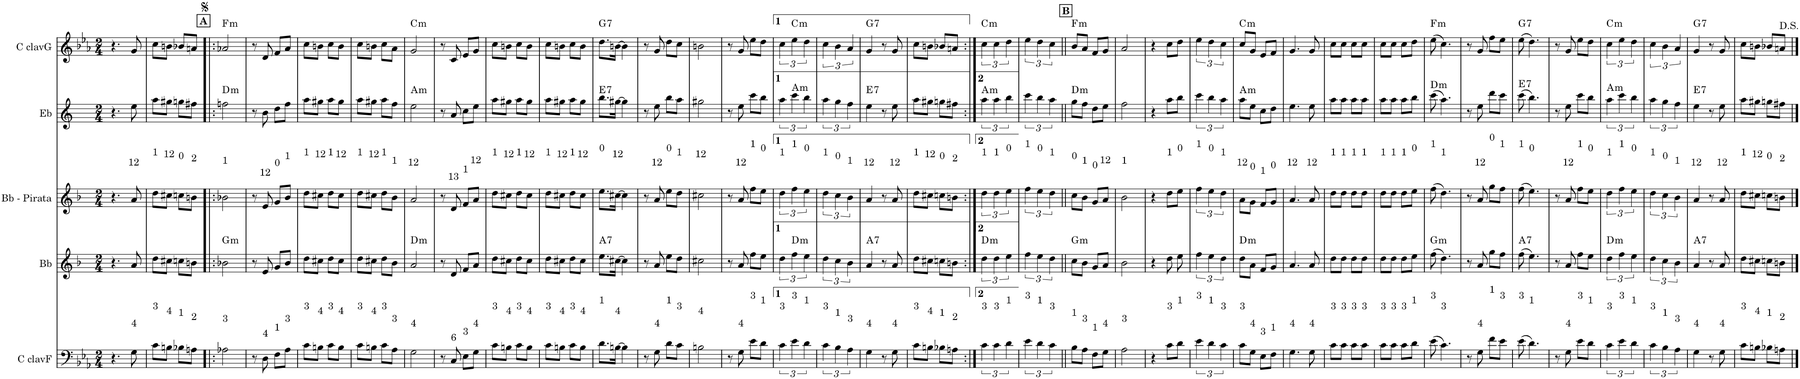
**kern	**kern	**harte	**kern	**kern	**harte	**kern	**harte
*part5	*part4	*part4	*part3	*part2	*part2	*part1	*part1
*staff5	*staff4	*	*staff3	*staff2	*	*staff1	*
*I"C clavF	*I"Bb	*	*I"Bb - Pirata	*I"Eb	*	*I"C clavG	*
*clefF4	*clefG2	*	*clefG2	*clefG2	*	*clefG2	*
*	*Trd1c2	*	*Trd1c2	*Trd5c9	*	*	*
*k[b-e-a-]	*k[b-]	*	*k[b-]	*k[]	*	*k[b-e-a-]	*
*E-:	*F:	*	*F:	*	*	*E-:	*
*M2/4	*M2/4	*	*M2/4	*M2/4	*	*M2/4	*
=1	=1	=1	=1	=1	=1	=1	=1
4.r	4.r	.	4.r	4.r	.	4.r	.
8G\	8a/	.	8a/	8ee\	.	8g/	.
=2	=2	=2	=2	=2	=2	=2	=2
8c\L	8dd\L	.	8dd\L	8aa\L	.	8cc\L	.
8Bn\J	8cc#X\J	.	8cc#X\J	8gg#X\J	.	8bn\J	.
8B-X\L	8ccn\L	.	8ccn\L	8ggn\L	.	8b-X/L	.
8An\J	8bn\J	.	8bn\J	8ff#X\J	.	8an/J	.
!!LO:REH:place=s1:a:B:cj:t=A
=3!|:	=3!|:	=3!|:	=3!|:	=3!|:	=3!|:	=3!|:	=3!|:
!	!	!LO:H:kt=m	!	!	!LO:H:kt=m	!	!LO:H:kt=m
2A-X\	2b-X\	G:min	2b-X\	2ffn\	D:min	2a-X/	F:min
=4	=4	=4	=4	=4	=4	=4	=4
8r	8r	.	8r	8r	.	8r	.
8D\	8e/	.	8e/	8b\	.	8d/	.
8F\L	8g/L	.	8g/L	8dd\L	.	8f/L	.
8A-\J	8b-/J	.	8b-/J	8ff\J	.	8a-/J	.
=5	=5	=5	=5	=5	=5	=5	=5
8c\L	8dd\L	.	8dd\L	8aa\L	.	8cc\L	.
8Bn\J	8cc#X\J	.	8cc#X\J	8gg#X\J	.	8bn\J	.
8c\L	8dd\L	.	8dd\L	8aa\L	.	8cc\L	.
8B\J	8cc#\J	.	8cc#\J	8gg#\J	.	8b\J	.
=6	=6	=6	=6	=6	=6	=6	=6
8c\L	8dd\L	.	8dd\L	8aa\L	.	8cc\L	.
8Bn\J	8cc#X\J	.	8cc#X\J	8gg#X\J	.	8bn\J	.
8c\L	8dd\L	.	8dd\L	8aa\L	.	8cc\L	.
8A-\J	8b-\J	.	8b-\J	8ff\J	.	8a-\J	.
=7	=7	=7	=7	=7	=7	=7	=7
!	!	!LO:H:kt=m	!	!	!LO:H:kt=m	!	!LO:H:kt=m
2G\	2a/	D:min	2a/	2ee\	A:min	2g/	C:min
=8	=8	=8	=8	=8	=8	=8	=8
8r	8r	.	8r	8r	.	8r	.
8C/	8d/	.	8d/	8a/	.	8c/	.
8E-\L	8f/L	.	8f/L	8cc\L	.	8e-/L	.
8G\J	8a/J	.	8a/J	8ee\J	.	8g/J	.
=9	=9	=9	=9	=9	=9	=9	=9
8c\L	8dd\L	.	8dd\L	8aa\L	.	8cc\L	.
8Bn\J	8cc#X\J	.	8cc#X\J	8gg#X\J	.	8bn\J	.
8c\L	8dd\L	.	8dd\L	8aa\L	.	8cc\L	.
8B\J	8cc#\J	.	8cc#\J	8gg#\J	.	8b\J	.
=10	=10	=10	=10	=10	=10	=10	=10
8c\L	8dd\L	.	8dd\L	8aa\L	.	8cc\L	.
8Bn\J	8cc#X\J	.	8cc#X\J	8gg#X\J	.	8bn\J	.
8c\L	8dd\L	.	8dd\L	8aa\L	.	8cc\L	.
8B\J	8cc#\J	.	8cc#\J	8gg#\J	.	8b\J	.
=11	=11	=11	=11	=11	=11	=11	=11
!	!	!LO:H:kt=7	!	!	!LO:H:kt=7	!	!LO:H:kt=7
8.d\L	8.ee\L	A:7	8.ee\L	8.bb\L	E:7	8.dd\L	G:7
[>16Bn\Jk	[>16cc#X\Jk	.	[>16cc#X\Jk	[>16gg#X\Jk	.	[>16bn\Jk	.
4B\]	4cc#\]	.	4cc#\]	4gg#\]	.	4b\]	.
=12	=12	=12	=12	=12	=12	=12	=12
8r	8r	.	8r	8r	.	8r	.
8G\	8a/	.	8a/	8ee\	.	8g/	.
8d\L	8ee\L	.	8ee\L	8bb\L	.	8dd\L	.
8c\J	8dd\J	.	8dd\J	8aa\J	.	8cc\J	.
=13	=13	=13	=13	=13	=13	=13	=13
2Bn\	2cc#X\	.	2cc#X\	2gg#X\	.	2bn\	.
=14	=14	=14	=14	=14	=14	=14	=14
8r	8r	.	8r	8r	.	8r	.
8G\	8a/	.	8a/	8ee\	.	8g/	.
8e-\L	8ff\L	.	8ff\L	8ccc\L	.	8ee-\L	.
8d\J	8ee\J	.	8ee\J	8bb\J	.	8dd\J	.
=15	=15	=15	=15	=15	=15	=15	=15
6c\	6dd\	.	6dd\	6aa\	.	6cc\	.
!	!	!LO:H:kt=m	!	!	!LO:H:kt=m	!	!LO:H:kt=m
6e-\	6ff\	D:min	6ff\	6ccc\	A:min	6ee-\	C:min
6d\	6ee\	.	6ee\	6bb\	.	6dd\	.
=16	=16	=16	=16	=16	=16	=16	=16
6c\	6dd\	.	6dd\	6aa\	.	6cc\	.
6B-\	6cc\	.	6cc\	6gg\	.	6b-\	.
6A-\	6b-\	.	6b-\	6ff\	.	6a-/	.
=17	=17	=17	=17	=17	=17	=17	=17
!	!	!LO:H:kt=7	!	!	!LO:H:kt=7	!	!LO:H:kt=7
4G\	4a/	A:7	4a/	4ee\	E:7	4g/	G:7
8r	8r	.	8r	8r	.	8r	.
8G\	8a/	.	8a/	8ee\	.	8g/	.
=18	=18	=18	=18	=18	=18	=18	=18
8c\L	8dd\L	.	8dd\L	8aa\L	.	8cc\L	.
8Bn\J	8cc#X\J	.	8cc#X\J	8gg#X\J	.	8bn\J	.
8B-X\L	8ccn\L	.	8ccn\L	8ggn\L	.	8b-X/L	.
8An\J	8bn\J	.	8bn\J	8ff#X\J	.	8an/J	.
=19:|!	=19:|!	=19:|!	=19:|!	=19:|!	=19:|!	=19:|!	=19:|!
!	!	!LO:H:kt=m	!	!	!LO:H:kt=m	!	!LO:H:kt=m
6c\	6dd\	D:min	6dd\	6aa\	A:min	6cc\	C:min
6c\	6dd\	.	6dd\	6aa\	.	6cc\	.
6d\	6ee\	.	6ee\	6bb\	.	6dd\	.
=20	=20	=20	=20	=20	=20	=20	=20
6e-\	6ff\	.	6ff\	6ccc\	.	6ee-\	.
6d\	6ee\	.	6ee\	6bb\	.	6dd\	.
6c\	6dd\	.	6dd\	6aa\	.	6cc\	.
!!LO:REH:place=s1:a:B:cj:t=B
=21||	=21||	=21||	=21||	=21||	=21||	=21||	=21||
!	!	!LO:H:kt=m	!	!	!LO:H:kt=m	!	!LO:H:kt=m
8B-\L	8cc\L	G:min	8cc\L	8gg\L	D:min	8b-/L	F:min
8A-\J	8b-\J	.	8b-\J	8ff\J	.	8a-/J	.
8F\L	8g/L	.	8g/L	8dd\L	.	8f/L	.
8G\J	8a/J	.	8a/J	8ee\J	.	8g/J	.
=22	=22	=22	=22	=22	=22	=22	=22
2A-\	2b-\	.	2b-\	2ff\	.	2a-/	.
=23	=23	=23	=23	=23	=23	=23	=23
4r	4r	.	4r	4r	.	4r	.
8c\L	8dd\	.	8dd\L	8aa\L	.	8cc\L	.
8d\J	8ee\	.	8ee\J	8bb\J	.	8dd\J	.
=24	=24	=24	=24	=24	=24	=24	=24
6e-\	6ff\	.	6ff\	6ccc\	.	6ee-\	.
6d\	6ee\	.	6ee\	6bb\	.	6dd\	.
6c\	6dd\	.	6dd\	6aa\	.	6cc\	.
=25	=25	=25	=25	=25	=25	=25	=25
!	!	!LO:H:kt=m	!	!	!LO:H:kt=m	!	!LO:H:kt=m
8c\L	8dd\L	D:min	8a\L	8aa\L	A:min	8cc/L	C:min
8G\J	8a\J	.	8g\J	8ee\J	.	8g/J	.
8E-\L	8f/L	.	8f/L	8cc\L	.	8e-/L	.
8F\J	8g/J	.	8g/J	8dd\J	.	8f/J	.
=26	=26	=26	=26	=26	=26	=26	=26
4.G\	4.a/	.	4.a/	4.ee\	.	4.g/	.
8G\	8a/	.	8a/	8ee\	.	8g/	.
=27	=27	=27	=27	=27	=27	=27	=27
8c\L	8dd\L	.	8dd\L	8aa\L	.	8cc\L	.
8c\J	8dd\J	.	8dd\J	8aa\J	.	8cc\J	.
8c\L	8dd\L	.	8dd\L	8aa\L	.	8cc\L	.
8c\J	8dd\J	.	8dd\J	8aa\J	.	8cc\J	.
=28	=28	=28	=28	=28	=28	=28	=28
8c\L	8dd\L	.	8dd\L	8aa\L	.	8cc\L	.
8c\J	8dd\J	.	8dd\J	8aa\J	.	8cc\J	.
8c\L	8dd\L	.	8dd\L	8aa\L	.	8cc\L	.
8d\J	8ee\J	.	8ee\J	8bb\J	.	8dd\J	.
=29	=29	=29	=29	=29	=29	=29	=29
!	!	!LO:H:kt=m	!	!	!LO:H:kt=m	!	!LO:H:kt=m
(8e-\	(8ff\	G:min	(8ff\	(8ccc\	D:min	(8ee-\	F:min
4.c\)	4.dd\)	.	4.dd\)	4.aa\)	.	4.cc\)	.
=30	=30	=30	=30	=30	=30	=30	=30
8r	8r	.	8r	8r	.	8r	.
8G\	8a/	.	8a/	8ee\	.	8g/	.
8f\L	8gg\L	.	8gg\L	8ddd\L	.	8ff\L	.
8e-\J	8ff\J	.	8ff\J	8ccc\J	.	8ee-\J	.
=31	=31	=31	=31	=31	=31	=31	=31
!	!	!LO:H:kt=7	!	!	!LO:H:kt=7	!	!LO:H:kt=7
(8e-\	(8ff\	A:7	(8ff\	(8ccc\	E:7	(8ee-\	G:7
4.d\)	4.ee\)	.	4.ee\)	4.bb\)	.	4.dd\)	.
=32	=32	=32	=32	=32	=32	=32	=32
8r	8r	.	8r	8r	.	8r	.
8G\	8a/	.	8a/	8ee\	.	8g/	.
8e-\L	8ff\L	.	8ff\L	8ccc\L	.	8ee-\L	.
8d\J	8ee\J	.	8ee\J	8bb\J	.	8dd\J	.
=33	=33	=33	=33	=33	=33	=33	=33
!	!	!LO:H:kt=m	!	!	!LO:H:kt=m	!	!LO:H:kt=m
6c\	6dd\	D:min	6dd\	6aa\	A:min	6cc\	C:min
6e-\	6ff\	.	6ff\	6ccc\	.	6ee-\	.
6d\	6ee\	.	6ee\	6bb\	.	6dd\	.
=34	=34	=34	=34	=34	=34	=34	=34
6c\	6dd\	.	6dd\	6aa\	.	6cc\	.
6B-\	6cc\	.	6cc\	6gg\	.	6b-\	.
6A-\	6b-\	.	6b-\	6ff\	.	6a-/	.
=35	=35	=35	=35	=35	=35	=35	=35
!	!	!LO:H:kt=7	!	!	!LO:H:kt=7	!	!LO:H:kt=7
4G\	4a/	A:7	4a/	4ee\	E:7	4g/	G:7
8r	8r	.	8r	8r	.	8r	.
8G\	8a/	.	8a/	8ee\	.	8g/	.
=36	=36	=36	=36	=36	=36	=36	=36
8c\L	8dd\L	.	8dd\L	8aa\L	.	8cc\L	.
8Bn\J	8cc#X\J	.	8cc#X\J	8gg#X\J	.	8bn\J	.
8B-X\L	8ccn\L	.	8ccn\L	8ggn\L	.	8b-X/L	.
8An\J	8bn\J	.	8bn\J	8ff#X\J	.	8an/J	.
==	==	==	==	==	==	==	==
*-	*-	*-	*-	*-	*-	*-	*-
